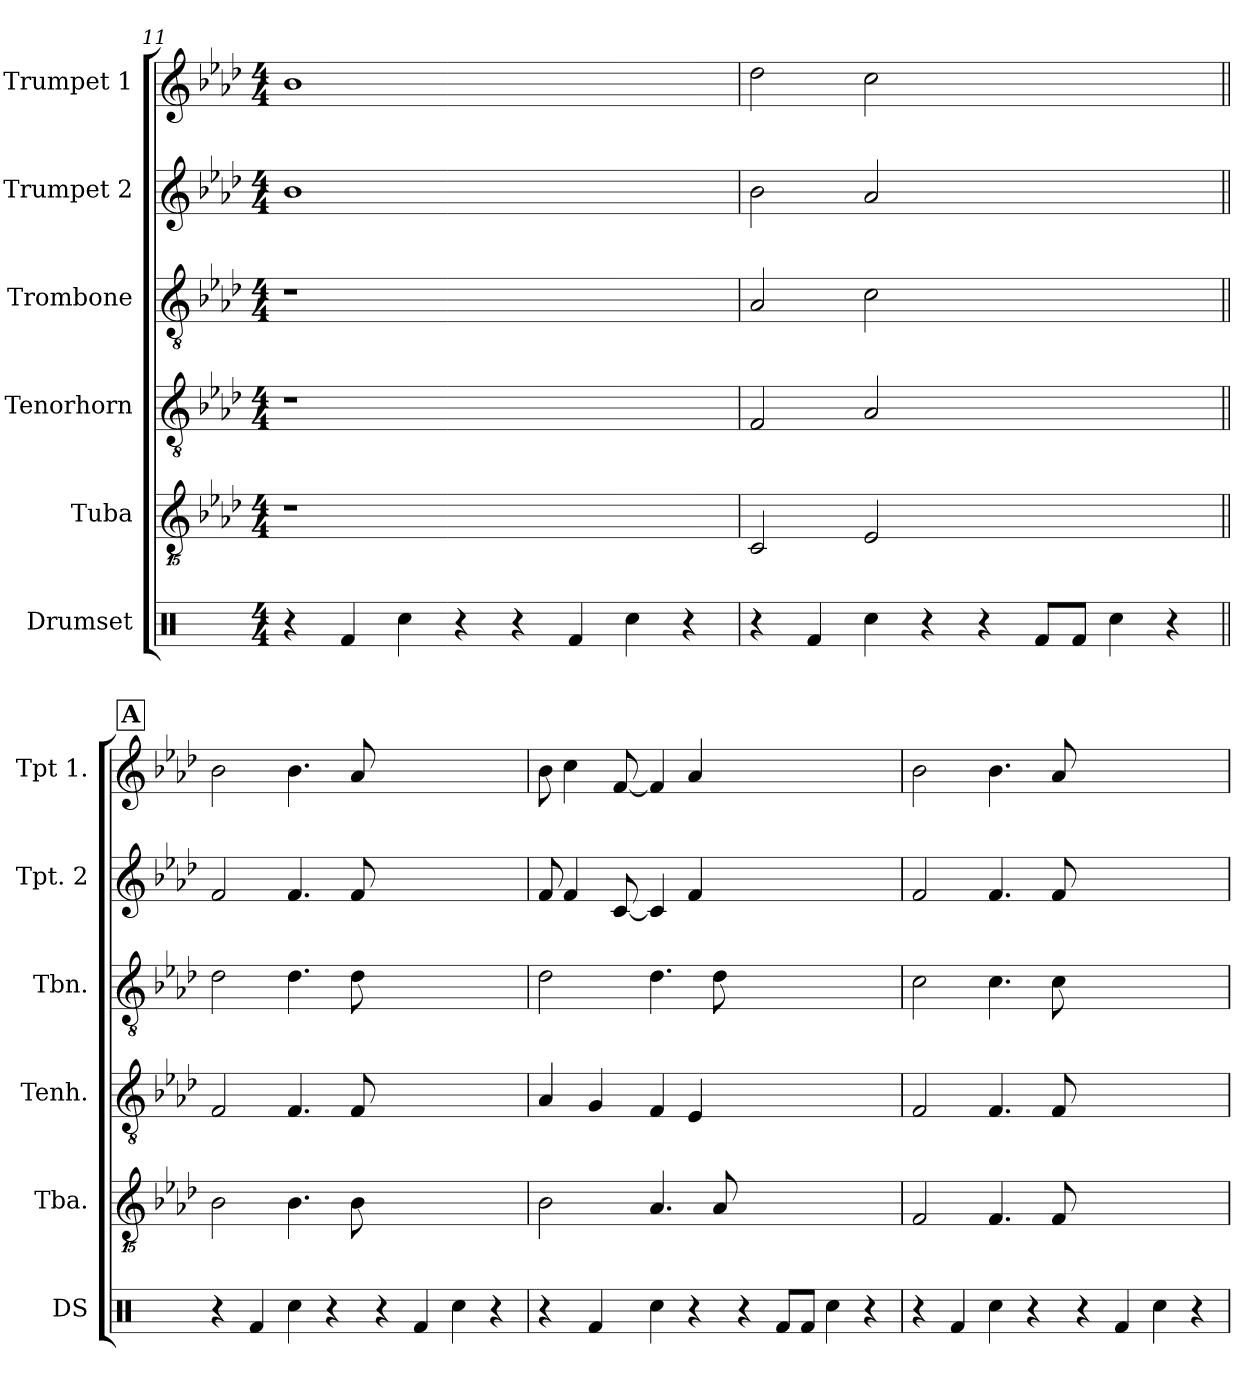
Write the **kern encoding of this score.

**kern	**kern	**kern	**kern	**kern	**kern
*part6	*part5	*part4	*part3	*part2	*part1
*staff6	*staff5	*staff4	*staff3	*staff2	*staff1
*I"Drumset	*I"Tuba	*I"Tenorhorn	*I"Trombone	*I"Trumpet 2	*I"Trumpet 1
*I'DS	*I'Tba.	*I'Tenh.	*I'Tbn.	*I'Tpt. 2	*I'Tpt 1.
*clefX	*clefGvv2	*clefGv2	*clefGv2	*clefG2	*clefG2
*k[]	*k[b-e-a-d-]	*k[b-e-a-d-]	*k[b-e-a-d-]	*k[b-e-a-d-]	*k[b-e-a-d-]
*M4/4	*M4/4	*M4/4	*M4/4	*M4/4	*M4/4
=11	=11	=11	=11	=11	=11
4r	1r	1r	1r	1b-	1b-
4Rf	.	.	.	.	.
4Rcc	.	.	.	.	.
4r	.	.	.	.	.
4r	1ryy	1ryy	1ryy	1ryy	1ryy
4Rf	.	.	.	.	.
4Rcc	.	.	.	.	.
4r	.	.	.	.	.
=12	=12	=12	=12	=12	=12
4r	2CC	2F	2A-	2b-	2dd-
4Rf	.	.	.	.	.
4Rcc	2EE-	2A-	2c	2a-	2cc
4r	.	.	.	.	.
4r	1ryy	1ryy	1ryy	1ryy	1ryy
8RfL	.	.	.	.	.
8RfJ	.	.	.	.	.
4Rcc	.	.	.	.	.
4r	.	.	.	.	.
!!LO:REH:place=s1:a:B:fs=14:t=A
=13||	=13||	=13||	=13||	=13||	=13||
4r	2BB-	2F	2d-	2f	2b-
4Rf	.	.	.	.	.
4Rcc	4.BB-	4.F	4.d-	4.f	4.b-
4r	.	.	.	.	.
.	8BB-	8F	8d-	8f	8a-
4r	1ryy	1ryy	1ryy	1ryy	1ryy
4Rf	.	.	.	.	.
4Rcc	.	.	.	.	.
4r	.	.	.	.	.
=14	=14	=14	=14	=14	=14
4r	2BB-	4A-	2d-	8f	8b-
.	.	.	.	4f	4cc
4Rf	.	4G	.	.	.
.	.	.	.	[8c	[8f
4Rcc	4.AA-	4F	4.d-	4c]	4f]
4r	.	4E-	.	4f	4a-
.	8AA-	.	8d-	.	.
4r	1ryy	1ryy	1ryy	1ryy	1ryy
8RfL	.	.	.	.	.
8RfJ	.	.	.	.	.
4Rcc	.	.	.	.	.
4r	.	.	.	.	.
=15	=15	=15	=15	=15	=15
4r	2FF	2F	2c	2f	2b-
4Rf	.	.	.	.	.
4Rcc	4.FF	4.F	4.c	4.f	4.b-
4r	.	.	.	.	.
.	8FF	8F	8c	8f	8a-
4r	1ryy	1ryy	1ryy	1ryy	1ryy
4Rf	.	.	.	.	.
4Rcc	.	.	.	.	.
4r	.	.	.	.	.
=	=	=	=	=	=
*-	*-	*-	*-	*-	*-
